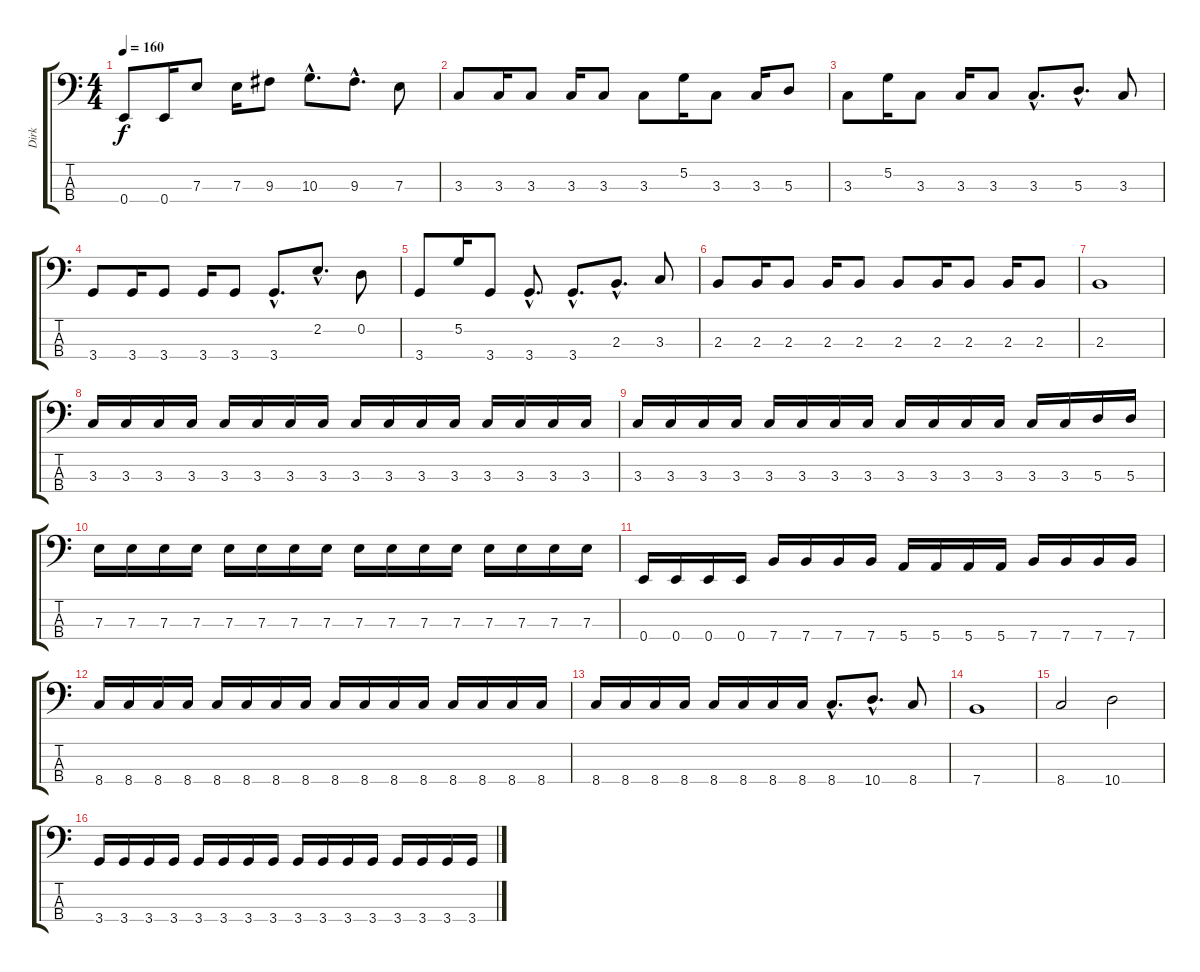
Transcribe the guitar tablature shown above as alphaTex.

\track ("Dirk" "Dirk") {instrument electricbasspick}
\staff {score tabs}
\tuning (G2 D2 A1 E1) {hide}
\ts (4 4)
\tempo 160
\clef f4
\ks c
0.4.8{dy f} 0.4.16 7.3.8 7.3.16 9.3.8 10.3{hac}.8{d} 9.3{hac}.8{d} 7.3.8 |
3.3.8 3.3.16 3.3.8 3.3.16 3.3.8 3.3.8 5.2.16 3.3.8 3.3.16 5.3.8 |
3.3.8 5.2.16 3.3.8 3.3.16 3.3.8 3.3{hac}.8{d} 5.3{hac}.8{d} 3.3.8 |
3.4.8 3.4.16 3.4.8 3.4.16 3.4.8 3.4{hac}.8{d} 2.2{hac}.8{d} 0.2.8 |
3.4.8 5.2.16 3.4.8 3.4{hac}.8{d} 3.4{hac}.8{d} 2.3{hac}.8{d} 3.3.8 |
2.3.8 2.3.16 2.3.8 2.3.16 2.3.8 2.3.8 2.3.16 2.3.8 2.3.16 2.3.8 |
2.3.1 |
3.3.16 3.3.16 3.3.16 3.3.16 3.3.16 3.3.16 3.3.16 3.3.16 3.3.16 3.3.16 3.3.16 3.3.16 3.3.16 3.3.16 3.3.16 3.3.16 |
3.3.16 3.3.16 3.3.16 3.3.16 3.3.16 3.3.16 3.3.16 3.3.16 3.3.16 3.3.16 3.3.16 3.3.16 3.3.16 3.3.16 5.3.16 5.3.16 |
7.3.16 7.3.16 7.3.16 7.3.16 7.3.16 7.3.16 7.3.16 7.3.16 7.3.16 7.3.16 7.3.16 7.3.16 7.3.16 7.3.16 7.3.16 7.3.16 |
0.4.16 0.4.16 0.4.16 0.4.16 7.4.16 7.4.16 7.4.16 7.4.16 5.4.16 5.4.16 5.4.16 5.4.16 7.4.16 7.4.16 7.4.16 7.4.16 |
8.4.16 8.4.16 8.4.16 8.4.16 8.4.16 8.4.16 8.4.16 8.4.16 8.4.16 8.4.16 8.4.16 8.4.16 8.4.16 8.4.16 8.4.16 8.4.16 |
8.4.16 8.4.16 8.4.16 8.4.16 8.4.16 8.4.16 8.4.16 8.4.16 8.4{hac}.8{d} 10.4{hac}.8{d} 8.4.8 |
7.4.1 |
8.4.2 10.4.2 |
3.4.16 3.4.16 3.4.16 3.4.16 3.4.16 3.4.16 3.4.16 3.4.16 3.4.16 3.4.16 3.4.16 3.4.16 3.4.16 3.4.16 3.4.16 3.4.16
